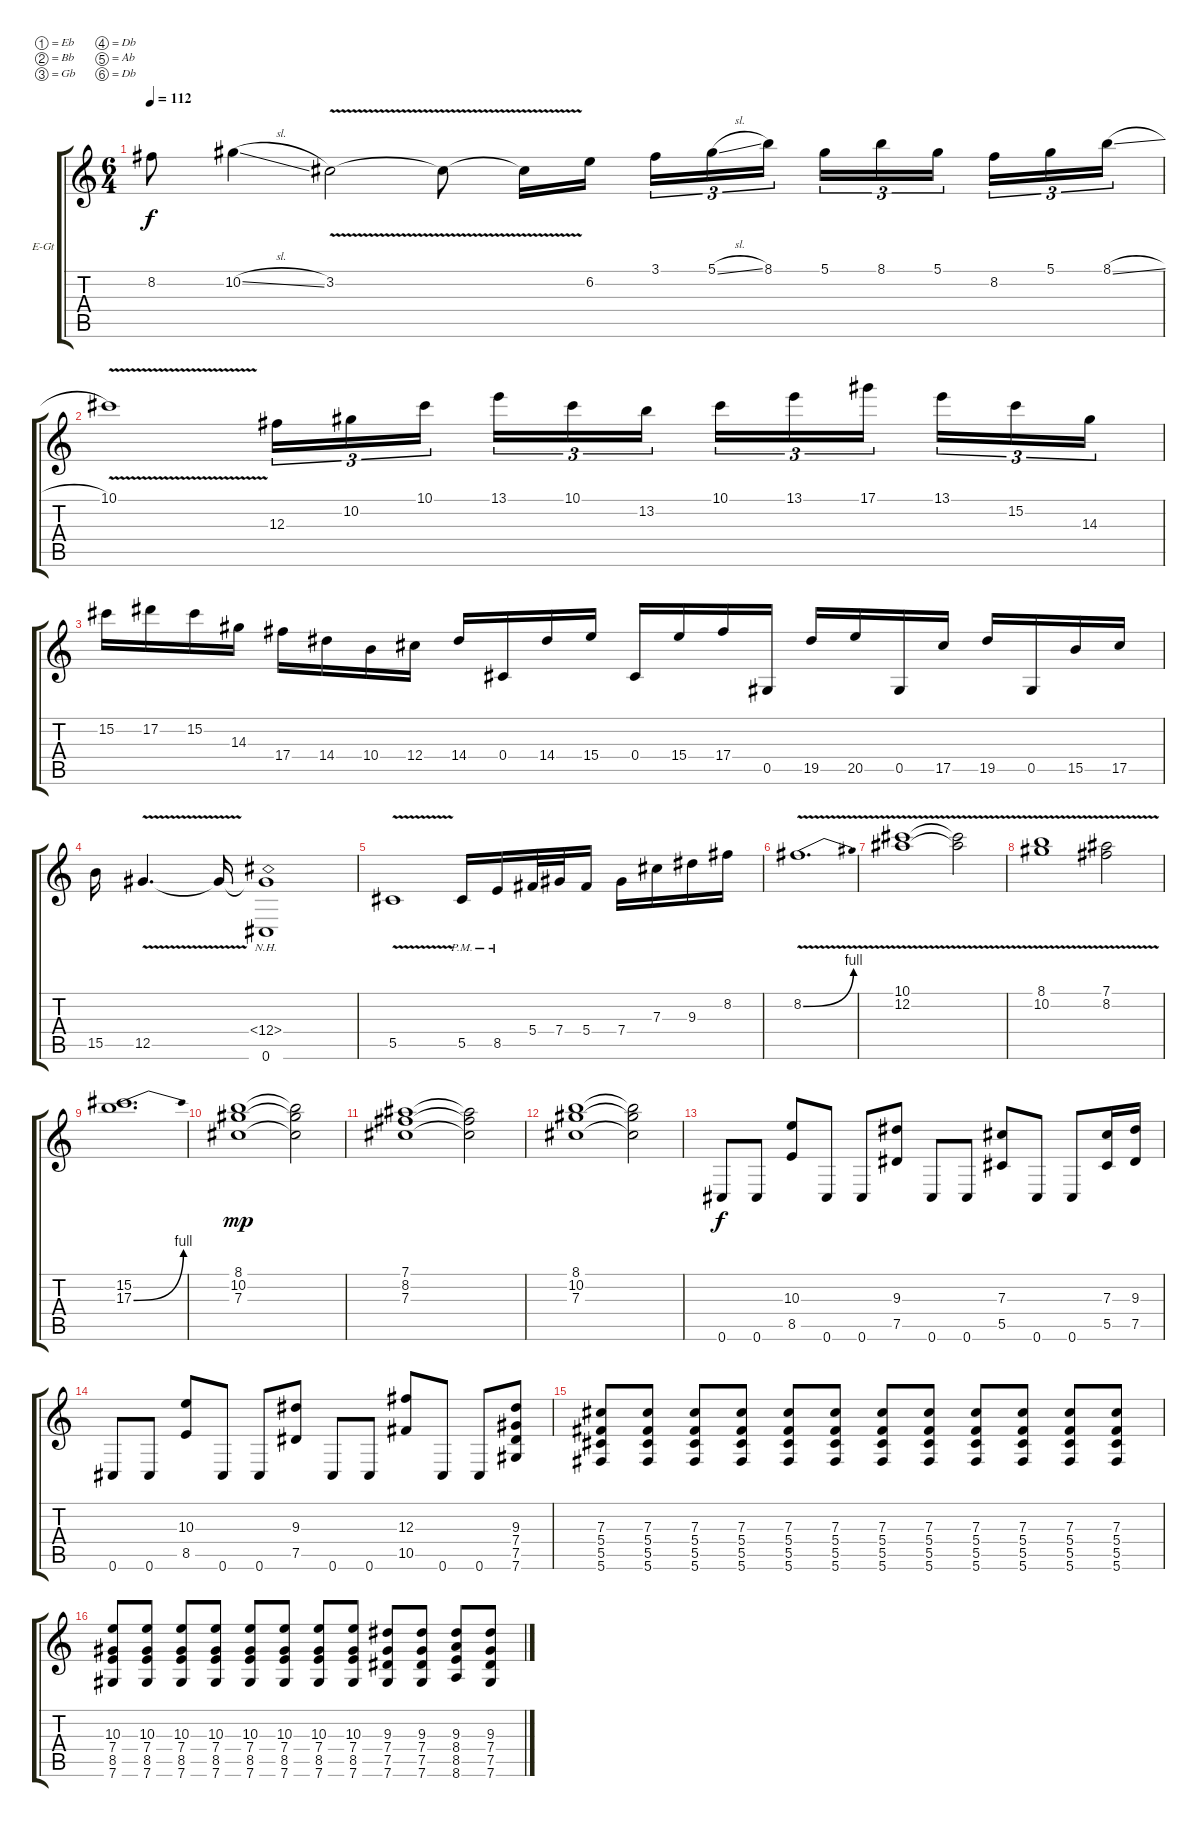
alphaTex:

\defaultSystemsLayout 4
\bracketExtendMode groupsimilarinstruments
\firstSystemTrackNameOrientation horizontal
\otherSystemsTrackNameOrientation horizontal
\track ("Electric Guitar" "E-Gt") {instrument distortionguitar}
\staff {score tabs}
\tuning (Eb4 Bb3 Gb3 Db3 Ab2 Db2)
\ts (6 4)
\tempo 112
\clef g2
\scale
0.333333
\ks c
8.2.8{dy f} 10.2{sl}.4 3.2{v}.2 3.2{t}.8 3.2{v t}.16 6.2.16 3.1.16{tu (3 2)} 5.1{sl}.16{tu (3 2)} 8.1.16{tu (3 2)} 5.1.16{tu (3 2)} 8.1.16{tu (3 2)} 5.1.16{tu (3 2)} 8.2.16{tu (3 2)} 5.1.16{tu (3 2)} 8.1{sl}.16{tu (3 2)} |
\scale
0.333333 10.1{v}.1 12.3.16{tu (3 2)} 10.2.16{tu (3 2)} 10.1.16{tu (3 2)} 13.1.16{tu (3 2)} 10.1.16{tu (3 2)} 13.2.16{tu (3 2)} 10.1.16{tu (3 2)} 13.1.16{tu (3 2)} 17.1.16{tu (3 2)} 13.1.16{tu (3 2)} 15.2.16{tu (3 2)} 14.3.16{tu (3 2)} |
\scale
0.333333 15.2.16 17.2.16 15.2.16 14.3.16 17.4.16 14.4.16 10.4.16 12.4.16 14.4.16 0.4.16 14.4.16 15.4.16 0.4.16 15.4.16 17.4.16 0.5.16 19.5.16 20.5.16 0.5.16 17.5.16 19.5.16 0.5.16 15.5.16 17.5.16 |
\scale
0.333333 15.5.16 12.5{v}.4{d} 12.5{t}.16 (12.5{t} 12.4{nh} 0.6).1 |
5.5{v}.1 5.5{pm}.16 8.5{pm}.16 5.4.32 7.4.32 5.4.16 7.4.16 7.3.16 9.3.16 8.2.16 |
8.2{be (bend 0 0 6.6 4) v}.1{d} |
(10.1{v} 12.2{v}).1 (10.1{t} 12.2{t}).2 |
(8.1{v} 10.2{v}).1 (7.1 8.2{v}).2 |
(15.2 17.3{be (bend 0 0 15 4)}).1{d} |
(7.3 10.2 8.1).1{dy mp} (7.3{t} 10.2{t} 8.1{t}).2 |
(7.1 8.2 7.3).1 (7.3{t} 8.2{t} 7.1{t}).2 |
(7.3 10.2 8.1).1 (7.3{t} 10.2{t} 8.1{t}).2 |
0.6.8{dy f} 0.6.8 (8.5 10.3).8 0.6.8 0.6.8 (7.5 9.3).8 0.6.8 0.6.8 (5.5 7.3).8 0.6.8 0.6.8 (5.5 7.3).16 (7.5 9.3).16 |
0.6.8 0.6.8 (8.5 10.3).8 0.6.8 0.6.8 (7.5 9.3).8 0.6.8 0.6.8 (10.5 12.3).8 0.6.8 0.6.8 (7.6 7.5 7.4 9.3).8 |
(5.6 5.5 5.4 7.3).8 (5.6 5.5 5.4 7.3).8 (5.6 7.3 5.4 5.5).8 (5.6 7.3 5.4 5.5).8 (5.6 7.3 5.4 5.5).8 (5.6 7.3 5.4 5.5).8 (5.6 7.3 5.4 5.5).8 (5.6 7.3 5.4 5.5).8 (5.6 7.3 5.4 5.5).8 (5.6 7.3 5.4 5.5).8 (5.6 7.3 5.4 5.5).8 (5.6 7.3 5.4 5.5).8 |
(7.6 8.5 7.4 10.3).8 (7.6 8.5 7.4 10.3).8 (7.6 8.5 7.4 10.3).8 (7.6 8.5 7.4 10.3).8 (7.6 8.5 7.4 10.3).8 (7.6 8.5 7.4 10.3).8 (7.6 8.5 7.4 10.3).8 (7.6 8.5 7.4 10.3).8 (7.6 7.5 7.4 9.3).8 (7.6 7.5 7.4 9.3).8 (8.6 8.5 8.4 9.3).8 (7.6 7.5 7.4 9.3).8
